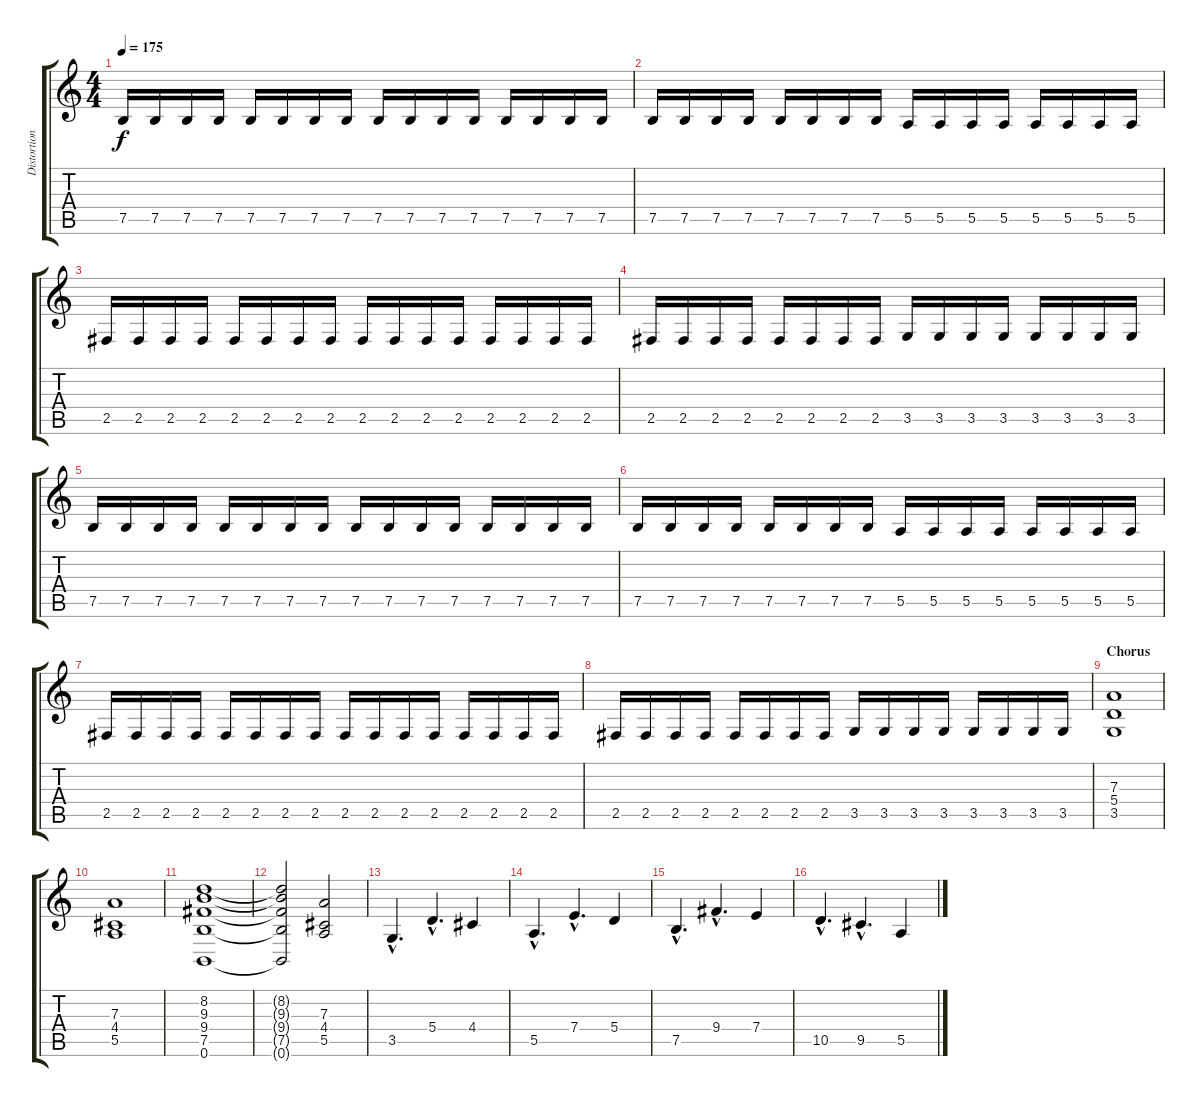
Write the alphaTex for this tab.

\track ("Distortion I / Rob" "Distortion") {instrument distortionguitar}
\staff {score tabs}
\tuning (B3 Gb3 D3 A2 E2 B1) {hide}
\ts (4 4)
\tempo 175
\clef g2
\ks c
7.5.16{dy f} 7.5.16 7.5.16 7.5.16 7.5.16 7.5.16 7.5.16 7.5.16 7.5.16 7.5.16 7.5.16 7.5.16 7.5.16 7.5.16 7.5.16 7.5.16 |
7.5.16 7.5.16 7.5.16 7.5.16 7.5.16 7.5.16 7.5.16 7.5.16 5.5.16 5.5.16 5.5.16 5.5.16 5.5.16 5.5.16 5.5.16 5.5.16 |
2.5.16 2.5.16 2.5.16 2.5.16 2.5.16 2.5.16 2.5.16 2.5.16 2.5.16 2.5.16 2.5.16 2.5.16 2.5.16 2.5.16 2.5.16 2.5.16 |
2.5.16 2.5.16 2.5.16 2.5.16 2.5.16 2.5.16 2.5.16 2.5.16 3.5.16 3.5.16 3.5.16 3.5.16 3.5.16 3.5.16 3.5.16 3.5.16 |
7.5.16 7.5.16 7.5.16 7.5.16 7.5.16 7.5.16 7.5.16 7.5.16 7.5.16 7.5.16 7.5.16 7.5.16 7.5.16 7.5.16 7.5.16 7.5.16 |
7.5.16 7.5.16 7.5.16 7.5.16 7.5.16 7.5.16 7.5.16 7.5.16 5.5.16 5.5.16 5.5.16 5.5.16 5.5.16 5.5.16 5.5.16 5.5.16 |
2.5.16 2.5.16 2.5.16 2.5.16 2.5.16 2.5.16 2.5.16 2.5.16 2.5.16 2.5.16 2.5.16 2.5.16 2.5.16 2.5.16 2.5.16 2.5.16 |
2.5.16 2.5.16 2.5.16 2.5.16 2.5.16 2.5.16 2.5.16 2.5.16 3.5.16 3.5.16 3.5.16 3.5.16 3.5.16 3.5.16 3.5.16 3.5.16 |
\section ("" "Chorus")
(7.3 5.4 3.5).1 |
(7.3 4.4 5.5).1 |
(8.2 9.3 9.4 7.5 0.6).1 |
(8.2{t} 9.3{t} 9.4{t} 7.5{t} 0.6{t}).2 (7.3 4.4 5.5).2 |
3.5{hac}.4{d} 5.4{hac}.4{d} 4.4.4 |
5.5{hac}.4{d} 7.4{hac}.4{d} 5.4.4 |
7.5{hac}.4{d} 9.4{hac}.4{d} 7.4.4 |
10.5{hac}.4{d} 9.5{hac}.4{d} 5.5.4
